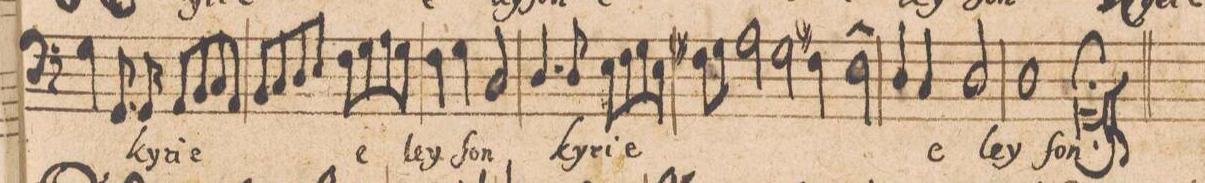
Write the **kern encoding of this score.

**kern	**text
*I"[Bassus]	*
*clefF4	*
*k[]	*
*met(C|)	*
*M2/1	*
4G\	.
8.GG/	ky-
16GG/	-ri-
8AA/L	-e
8BB/	.
8C/	.
8AA/J	.
=41	=41
8BB/L	.
8C/	.
8D/	.
8E/J	.
8F\L	e-
8G\	.
8A\	.
8G\J	.
4F\	-ley-
4G\	.
2C/	-ſon
=42	=42
4.D/	ky-
8D/	-ri-
8E\L	-e
8F\	.
8G\	.
8E\J	.
8F#X\L	.
8G\J	.
2A\	.
2G\	.
=43-	=43-
4F#X\	.
2E^^>\	.
4D/	.
4C/	e-
2D/	-ley-
=44	=44
1D	.
1GG;;	-ſon
==	==
*-	*-
